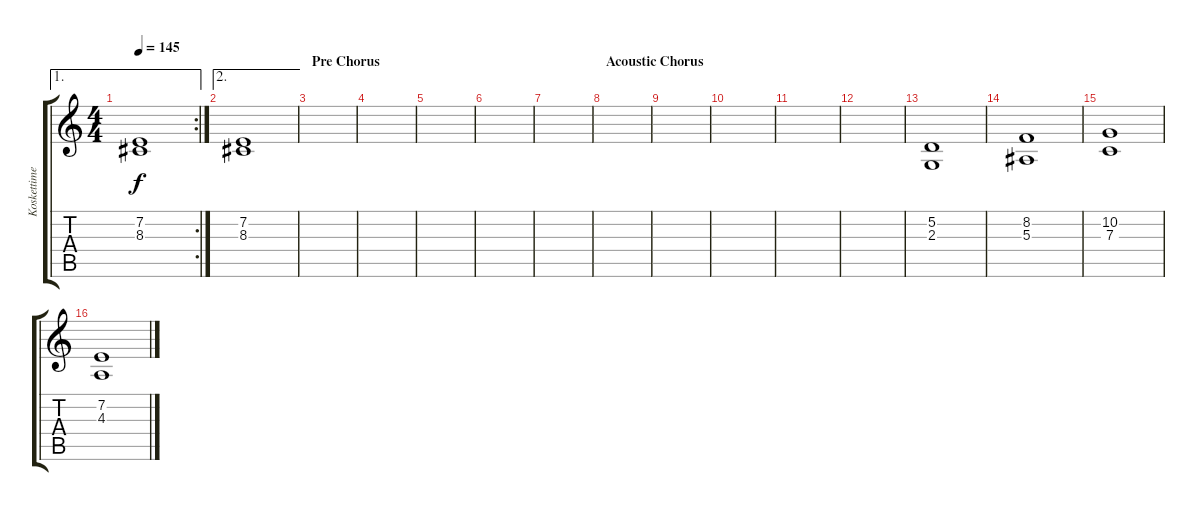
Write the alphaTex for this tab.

\track ("Koskettimet 1" "Koskettime") {instrument pad8sweep}
\staff {score tabs}
\tuning (D4 A3 F3 C3 G2 D2) {hide}
\ae 1
\rc 2
\ts (4 4)
\tempo 145
\clef g2
\ks c
(7.2 8.3).1{dy f} |
\ae 2
(7.2 8.3).1 |
\section ("" "Pre Chorus")
|
|
|
|
|
\section ("" "Acoustic Chorus")
|
|
|
|
|
(5.2 2.3).1{instrument choiraahs} |
(8.2 5.3).1 |
(10.2 7.3).1 |
(7.2 4.3).1
